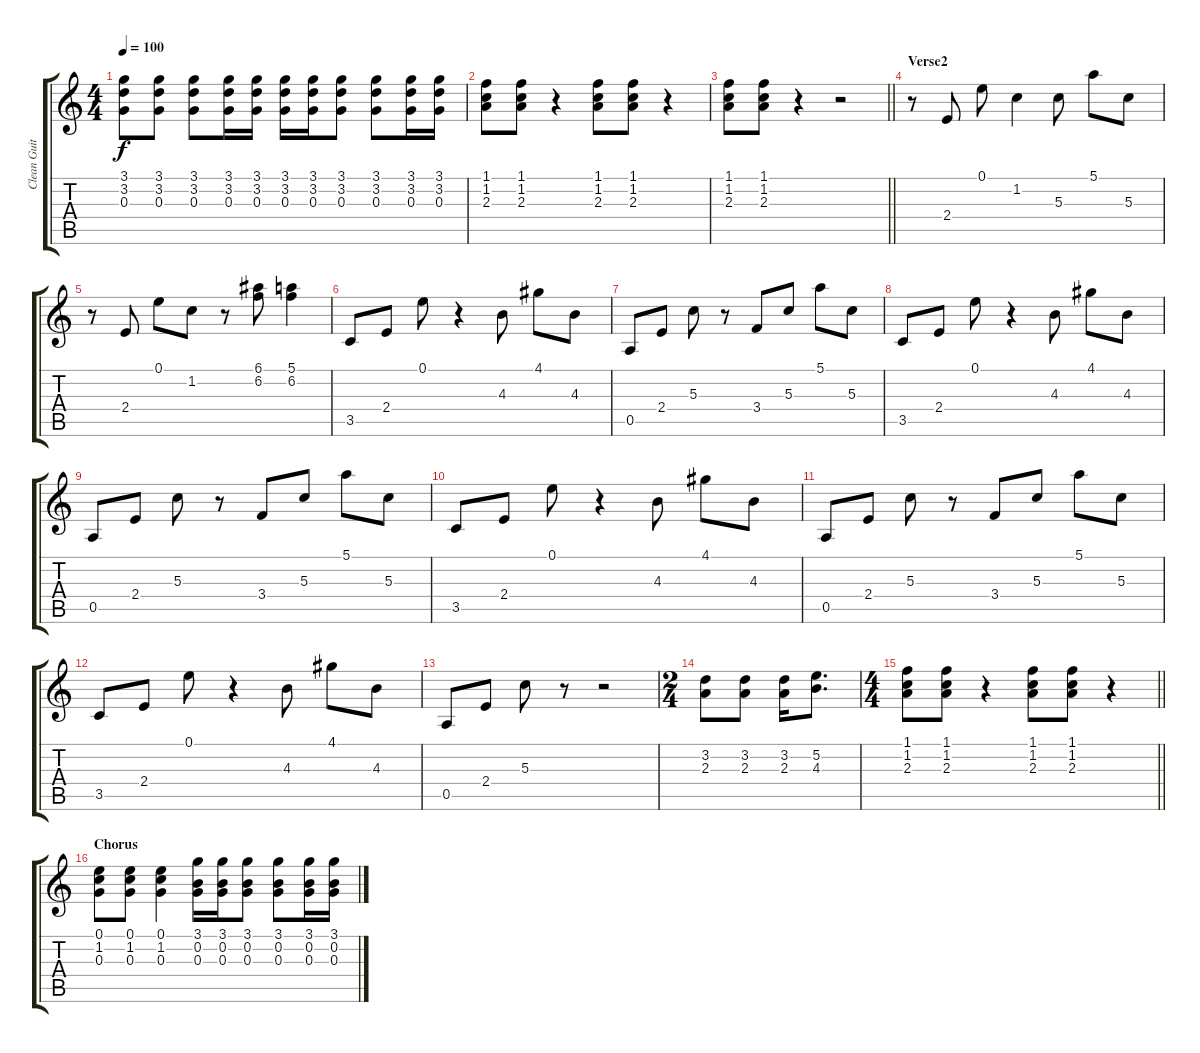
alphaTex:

\track ("Clean Guitar" "Clean Guit") {instrument electricguitarclean}
\staff {score tabs}
\tuning (E4 B3 G3 D3 A2 E2) {hide}
\ts (4 4)
\tempo 100
\clef g2
\ks c
(3.1 3.2 0.3).8{dy f} (3.1 3.2 0.3).8 (3.1 3.2 0.3).8 (3.1 3.2 0.3).16 (3.1 3.2 0.3).16 (3.1 3.2 0.3).16 (3.1 3.2 0.3).16 (3.1 3.2 0.3).8 (3.1 3.2 0.3).8 (3.1 3.2 0.3).16 (3.1 3.2 0.3).16 |
(1.1 1.2 2.3).8 (1.1 1.2 2.3).8 r.4 (1.1 1.2 2.3).8 (1.1 1.2 2.3).8 r.4 |
\barLineRight lightlight
(1.1 1.2 2.3).8 (1.1 1.2 2.3).8 r.4 r.2 |
\section ("" "Verse2")
r.8 2.4.8 0.1.8 1.2.4 5.3.8 5.1.8 5.3.8 |
r.8 2.4.8 0.1.8 1.2.8 r.8 (6.1 6.2).8 (5.1 6.2).4 |
3.5.8 2.4.8 0.1.8 r.4 4.3.8 4.1.8 4.3.8 |
0.5.8 2.4.8 5.3.8 r.8 3.4.8 5.3.8 5.1.8 5.3.8 |
3.5.8 2.4.8 0.1.8 r.4 4.3.8 4.1.8 4.3.8 |
0.5.8 2.4.8 5.3.8 r.8 3.4.8 5.3.8 5.1.8 5.3.8 |
3.5.8 2.4.8 0.1.8 r.4 4.3.8 4.1.8 4.3.8 |
0.5.8 2.4.8 5.3.8 r.8 3.4.8 5.3.8 5.1.8 5.3.8 |
3.5.8 2.4.8 0.1.8 r.4 4.3.8 4.1.8 4.3.8 |
0.5.8 2.4.8 5.3.8 r.8 r.2 |
\ts (2 4)
(3.2 2.3).8 (3.2 2.3).8 (3.2 2.3).16 (5.2 4.3).8{d} |
\ts (4 4)
\barLineRight lightlight
(1.1 1.2 2.3).8 (1.1 1.2 2.3).8 r.4 (1.1 1.2 2.3).8 (1.1 1.2 2.3).8 r.4 |
\section ("" "Chorus")
(0.1 1.2 0.3).8 (0.1 1.2 0.3).8 (0.1 1.2 0.3).4 (3.1 0.2 0.3).16 (3.1 0.2 0.3).16 (3.1 0.2 0.3).8 (3.1 0.2 0.3).8 (3.1 0.2 0.3).16 (3.1 0.2 0.3).16
